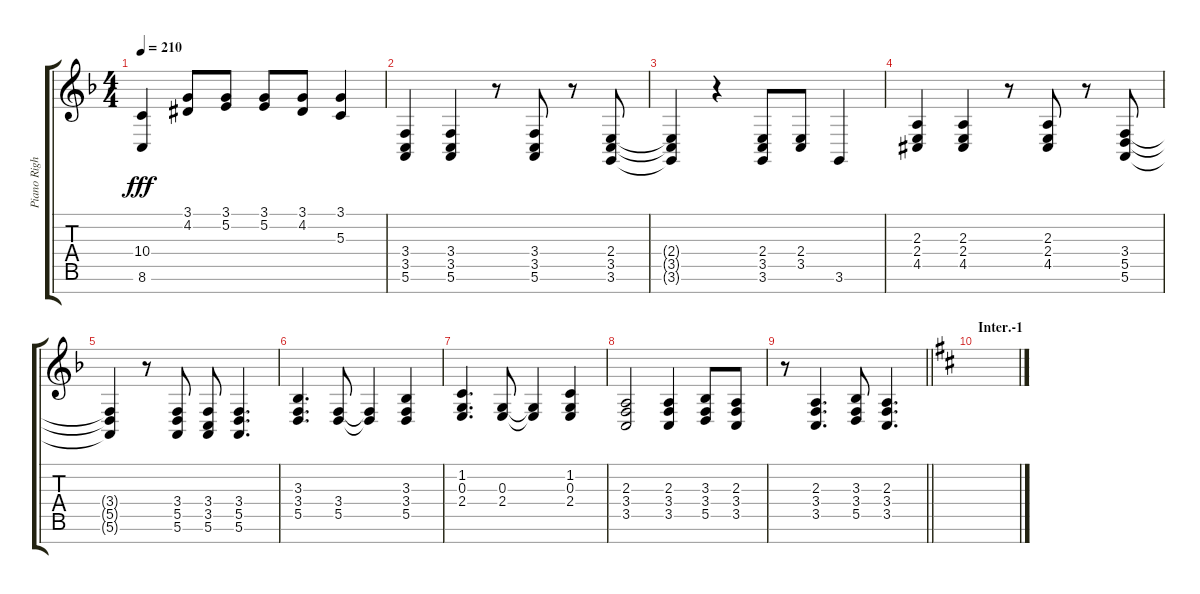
\track ("Piano Right (Kotobuki Tsumugi)" "Piano Righ") {instrument acousticgrandpiano}
\staff {score tabs}
\tuning (E4 B3 G3 D3 A2 E2 B1) {hide}
\ts (4 4)
\tempo 210
\clef g2
\ks f
(10.4{t} 8.6{t}).4{dy fff} (3.1 4.2{acc #}).8 (3.1 5.2).8 (3.1 5.2).8 (3.1 4.2{acc #}).8 (3.1 5.3).4 |
(3.4 3.5 5.6).4 (3.4 3.5 5.6).4 r.8 (3.4 3.5 5.6).8 r.8 (2.4 3.5 3.6).8 |
(2.4{t} 3.5{t} 3.6{t}).4 r.4 (2.4 3.5 3.6).8 (2.4 3.5).8 3.6.4 |
(2.3 2.4 4.5{acc #}).4 (2.3 2.4 4.5{acc #}).4 r.8 (2.3 2.4 4.5{acc #}).8 r.8 (3.4 5.5 5.6).8 |
(3.4{t} 5.5{t} 5.6{t}).4 r.8 (3.4 5.5 5.6).8 (3.4 3.5 5.6).8 (3.4 5.5 5.6).4{d} |
(3.3 3.4 5.5).4{d} (3.4 5.5).8 (3.4{t} 5.5{t}).4 (3.3 3.4 5.5).4 |
(1.2 0.3 2.4).4{d} (0.3 2.4).8 (0.3{t} 2.4{t}).4 (1.2 0.3 2.4).4 |
(2.3 3.4 3.5).2 (2.3 3.4 3.5).4 (3.3 3.4 5.5).8 (2.3 3.4 3.5).8 |
\barLineRight lightlight
r.8 (2.3 3.4 3.5).4{d} (3.3 3.4 5.5).8 (2.3 3.4 3.5).4{d} |
\section ("" "Inter.-1")
\ks d
